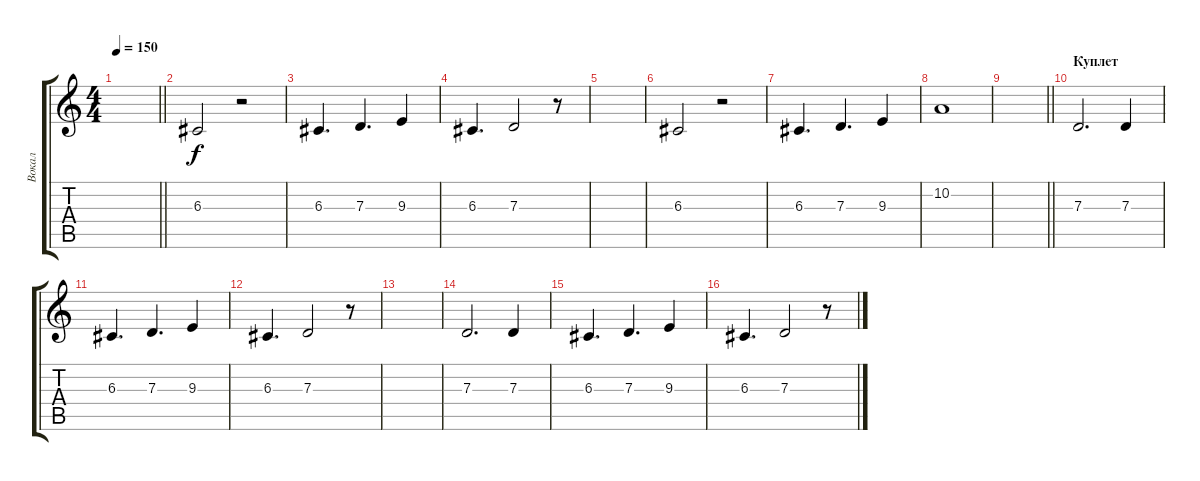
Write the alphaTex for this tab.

\track ("Вокал" "Вокал") {instrument flute}
\staff {score tabs}
\tuning (E4 B3 G3 D3 A2 E2) {hide}
\ts (4 4)
\tempo 150
\clef g2
\barLineRight lightlight
\ks c
|
\section ("" " ")
6.3.2 r.2 |
6.3.4{d} 7.3.4{d} 9.3.4 |
6.3.4{d} 7.3.2 r.8 |
|
6.3.2 r.2 |
6.3.4{d} 7.3.4{d} 9.3.4 |
10.2.1 |
\barLineRight lightlight
|
\section ("" "Куплет")
7.3.2{d} 7.3.4 |
6.3.4{d} 7.3.4{d} 9.3.4 |
6.3.4{d} 7.3.2 r.8 |
|
7.3.2{d} 7.3.4 |
6.3.4{d} 7.3.4{d} 9.3.4 |
6.3.4{d} 7.3.2 r.8
